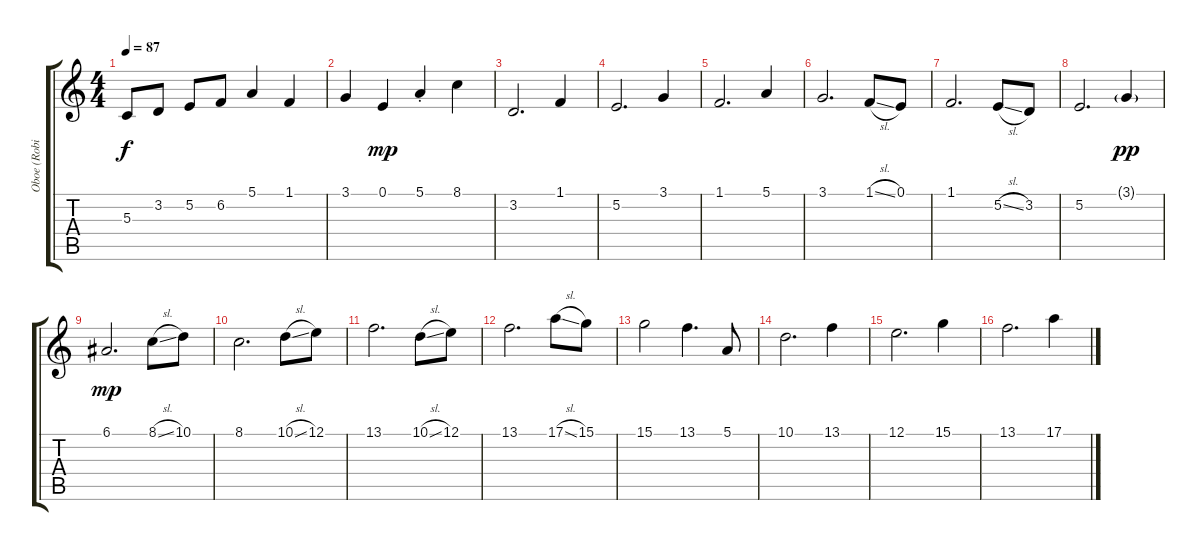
\track ("Oboe (Robin Miller)" "Oboe (Robi") {instrument oboe}
\staff {score tabs}
\tuning (E4 B3 G3 D3 A2 E2) {hide}
\ts (4 4)
\tempo 87
\clef g2
\ks c
5.3.8{dy f} 3.2.8 5.2.8 6.2.8 5.1.4 1.1.4 |
3.1.4 0.1.4{dy mp} 5.1{st}.4 8.1.4 |
3.2.2{d} 1.1.4 |
5.2.2{d} 3.1.4 |
1.1.2{d} 5.1.4 |
3.1.2{d} 1.1{sl}.8 0.1.8 |
1.1.2{d} 5.2{sl}.8 3.2.8 |
5.2.2{d} 3.1{g}.4{dy pp} |
6.1.2{d dy mp} 8.1{sl}.8 10.1.8 |
8.1.2{d} 10.1{sl}.8 12.1.8 |
13.1.2{d} 10.1{sl}.8 12.1.8 |
13.1.2{d} 17.1{sl}.8 15.1.8 |
15.1.2 13.1.4{d} 5.1.8 |
10.1.2{d} 13.1.4 |
12.1.2{d} 15.1.4 |
13.1.2{d} 17.1.4
